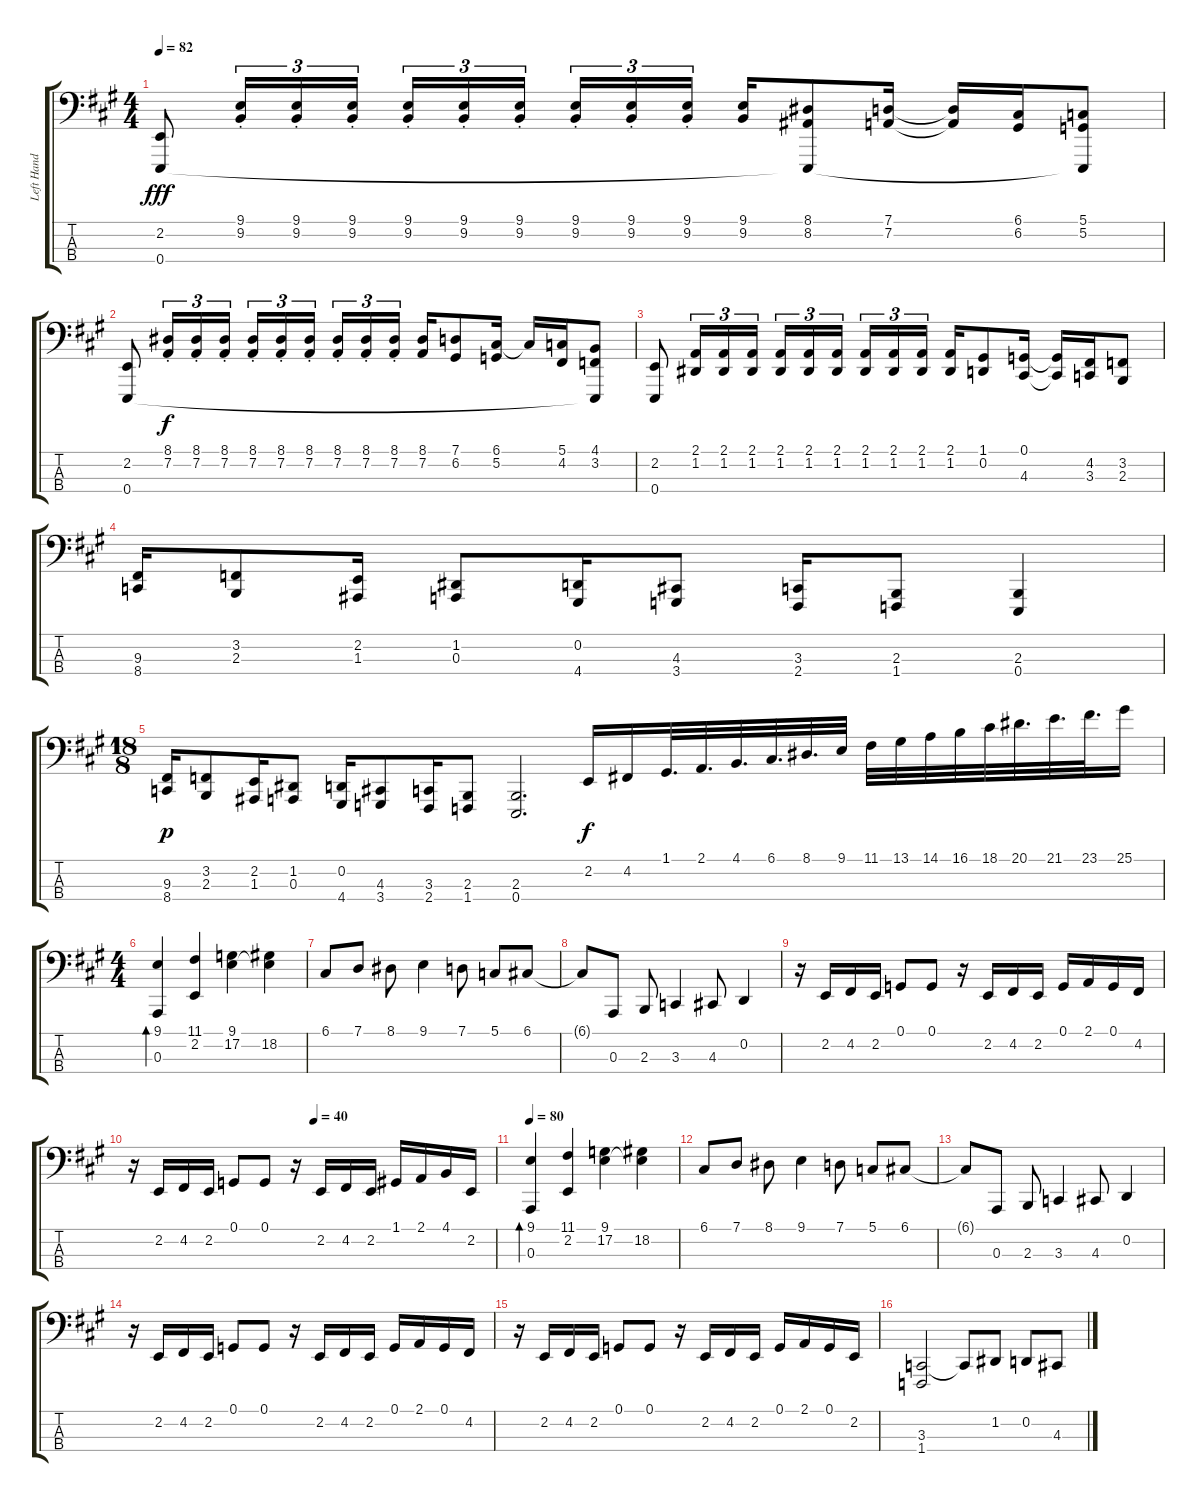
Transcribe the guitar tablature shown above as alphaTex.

\track ("Left Hand" "Left Hand") {instrument acousticgrandpiano}
\staff {score tabs}
\tuning (G2 D2 A1 E1) {hide}
\ts (4 4)
\tempo 82
\clef f4
\ks a
(2.2 0.4).8{dy fff} (9.1{st} 9.2{st}).16{tu (3 2)} (9.1{st} 9.2{st}).16{tu (3 2)} (9.1{st} 9.2{st}).16{tu (3 2)} (9.1{st} 9.2{st}).16{tu (3 2)} (9.1{st} 9.2{st}).16{tu (3 2)} (9.1{st} 9.2{st}).16{tu (3 2) beam splitsecondary} (9.1{st} 9.2{st}).16{tu (3 2)} (9.1{st} 9.2{st}).16{tu (3 2)} (9.1{st} 9.2{st}).16{tu (3 2)} (9.1 9.2).16 (8.1 8.2 0.4{t}).8 (7.1 7.2).16 (7.1{t} 7.2{t}).16 (6.1 6.2).16 (5.1 5.2 0.4{t}).8 |
(2.2 0.4).8 (8.1{st} 7.2{st}).16{tu (3 2) dy f} (8.1{st} 7.2{st}).16{tu (3 2)} (8.1{st} 7.2{st}).16{tu (3 2)} (8.1{st} 7.2{st}).16{tu (3 2)} (8.1{st} 7.2{st}).16{tu (3 2)} (8.1{st} 7.2{st}).16{tu (3 2) beam splitsecondary} (8.1{st} 7.2{st}).16{tu (3 2)} (8.1{st} 7.2{st}).16{tu (3 2)} (8.1{st} 7.2{st}).16{tu (3 2)} (8.1 7.2).16 (7.1 6.2).8 (6.1 5.2).16 6.1{t}.16 (5.1 4.2).16 (4.1 3.2 0.4{t}).8 |
(2.2 0.4).8 (2.1 1.2).16{tu (3 2)} (2.1 1.2).16{tu (3 2)} (2.1 1.2).16{tu (3 2)} (2.1 1.2).16{tu (3 2)} (2.1 1.2).16{tu (3 2)} (2.1 1.2).16{tu (3 2) beam splitsecondary} (2.1 1.2).16{tu (3 2)} (2.1 1.2).16{tu (3 2)} (2.1 1.2).16{tu (3 2)} (2.1 1.2).16 (1.1 0.2).8 (0.1 4.3).16 (0.1{t} 4.3{t}).16 (4.2 3.3).16 (3.2 2.3).8 |
(9.3 8.4).16 (3.2 2.3).8 (2.2 1.3).16 (1.2 0.3).8 (0.2 4.4).16 (4.3 3.4).8 (3.3 2.4).16 (2.3 1.4).8 (2.3 0.4).4 |
\ts (18 8)
(9.3 8.4).16{dy p} (3.2 2.3).8 (2.2 1.3).16 (1.2 0.3).8 (0.2 4.4).16 (4.3 3.4).8 (3.3 2.4).16 (2.3 1.4).8 (2.3 0.4).2{d} 2.2.16{dy f} 4.2.16 1.1.32{d} 2.1.32{d} 4.1.32{d} 6.1.32{d} 8.1.32{d} 9.1.32 11.1.32 13.1.32 14.1.32 16.1.32 18.1.32 20.1.32{d} 21.1.32{d} 23.1.32{d} 25.1.16 |
\ts (4 4)
(9.1 0.3).4{bd 120} (11.1 2.2).4 (9.1 17.2).4 (9.1{t} 18.2).4 |
6.1.8 7.1.8 8.1.8 9.1.4 7.1.8 5.1.8 6.1.8 |
6.1{t}.8 0.3.8 2.3.8 3.3.4 4.3.8 0.2.4 |
r.16 2.2.16 4.2.16 2.2.16 0.1.8 0.1.8 r.16 2.2.16 4.2.16 2.2.16 0.1.16 2.1.16 0.1.16 4.2.16 |
\tempo (40 0.5)
r.16 2.2.16 4.2.16 2.2.16 0.1.8 0.1.8 r.16 2.2.16 4.2.16 2.2.16 1.1.16 2.1.16 4.1.16 2.2.16 |
\tempo 80
(9.1 0.3).4{bd 120} (11.1 2.2).4 (9.1 17.2).4 (9.1{t} 18.2).4 |
6.1.8 7.1.8 8.1.8 9.1.4 7.1.8 5.1.8 6.1.8 |
6.1{t}.8 0.3.8 2.3.8 3.3.4 4.3.8 0.2.4 |
r.16 2.2.16 4.2.16 2.2.16 0.1.8 0.1.8 r.16 2.2.16 4.2.16 2.2.16 0.1.16 2.1.16 0.1.16 4.2.16 |
r.16 2.2.16 4.2.16 2.2.16 0.1.8 0.1.8 r.16 2.2.16 4.2.16 2.2.16 0.1.16 2.1.16 0.1.16 2.2.16 |
(3.3 1.4).2 3.3{t}.8 1.2.8 0.2.8 4.3.8
